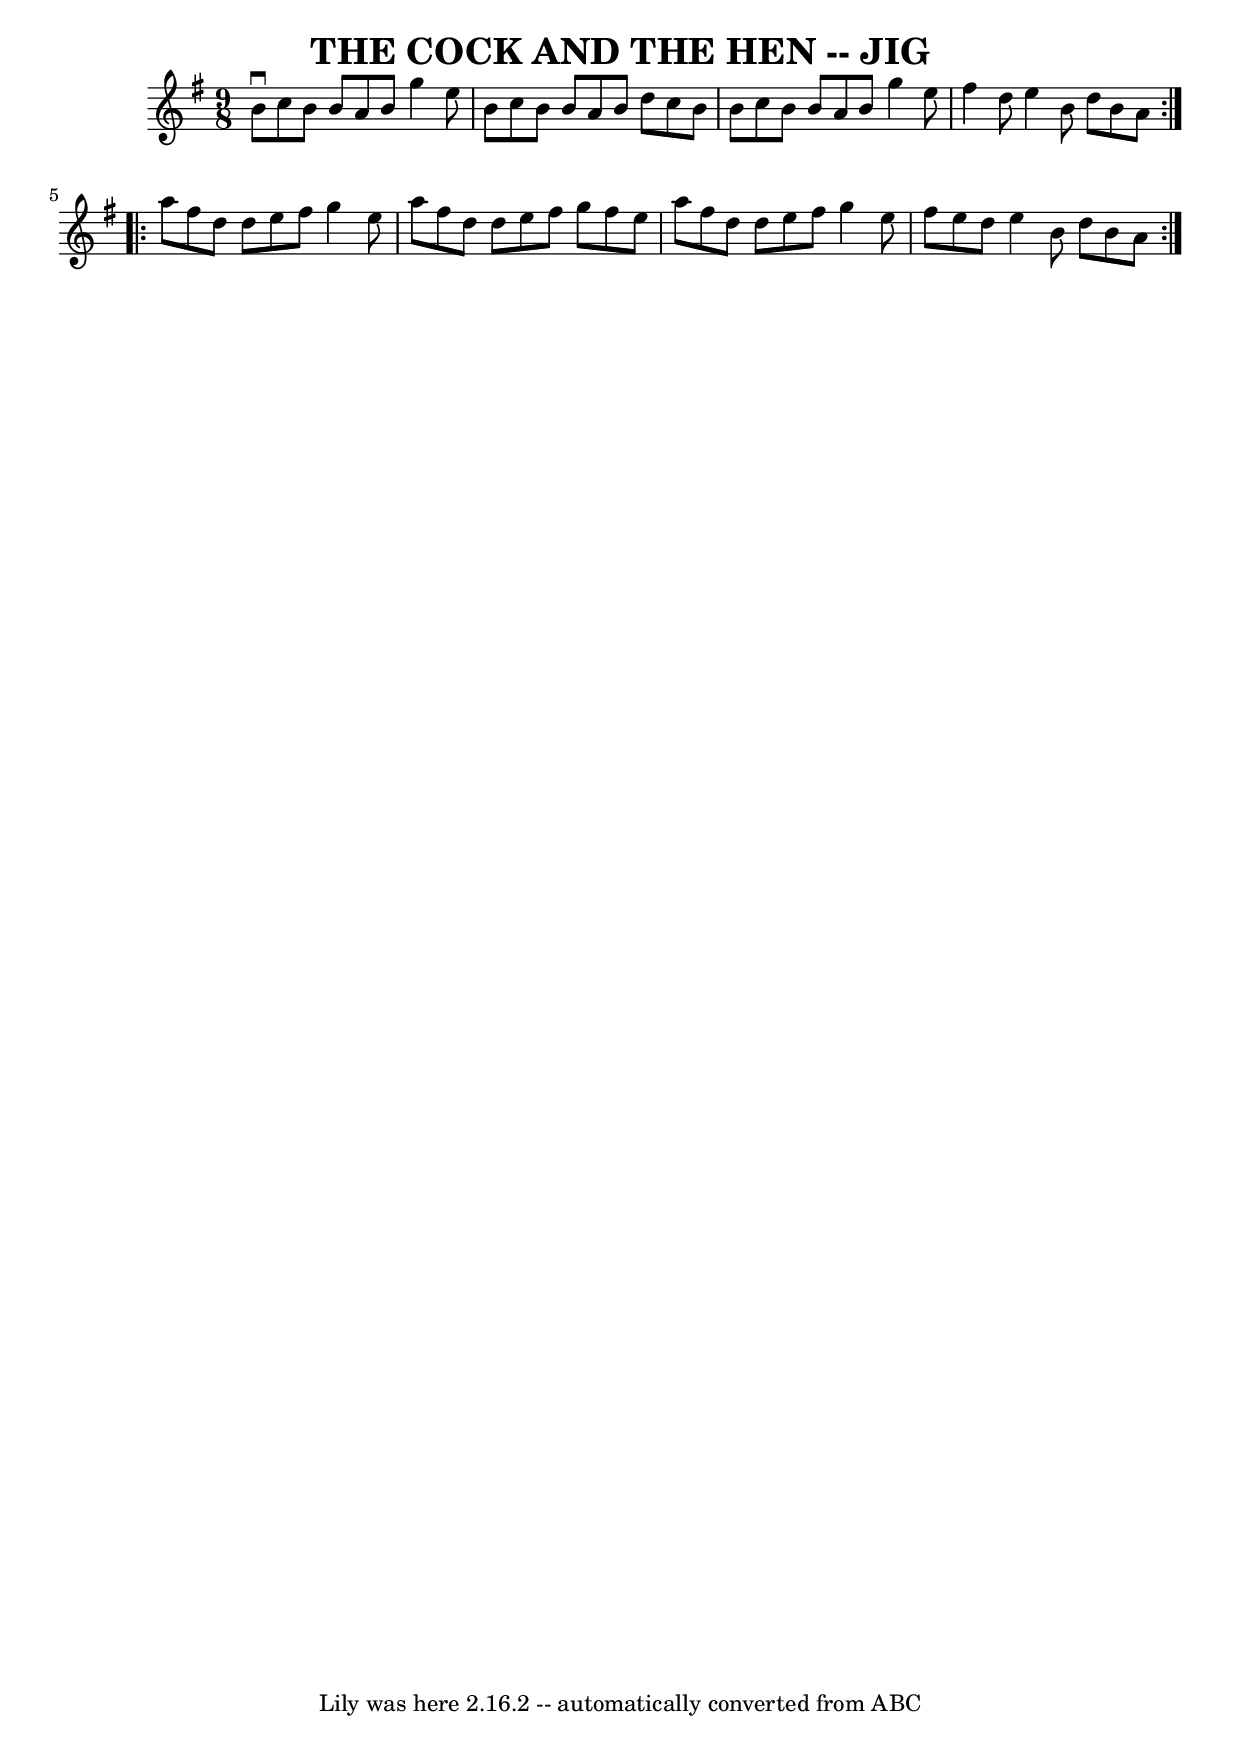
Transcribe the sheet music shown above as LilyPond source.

\version "2.7.40"
\include "Mammoth.ily"
\header {
	%% book = "Ryan's Mammoth Collection of Fiddle Tunes"
	crossRefNumber = "1"
	footnotes = ""
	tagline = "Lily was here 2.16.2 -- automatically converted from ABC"
	title = "THE COCK AND THE HEN -- JIG"
}
voicedefault =  {


\repeat volta 2 {
\time 9/8 
\key g \major b'8^\downbow c''8 b'8 b'8 a'8 b'8    
g''4 e''8    |
 b'8 c''8 b'8 b'8 a'8 b'8 d''8    
c''8 b'8    |
 b'8 c''8 b'8 b'8 a'8 b'8 g''4    
e''8    |
 fis''4 d''8 e''4 b'8 d''8 b'8 a'8    }     
\repeat volta 2 { a''8 fis''8 d''8 d''8 e''8 fis''8 g''4    
e''8    |
 a''8 fis''8 d''8 d''8 e''8 fis''8 g''8    
fis''8 e''8    |
 a''8 fis''8 d''8 d''8 e''8 fis''8   
 g''4 e''8    |
 fis''8 e''8 d''8 e''4 b'8 d''8    
b'8 a'8    }   
}

\score{
    <<

	\context Staff="default"
	{
	    \voicedefault 
	}

    >>
	\layout {
	}
	\midi {}
}
